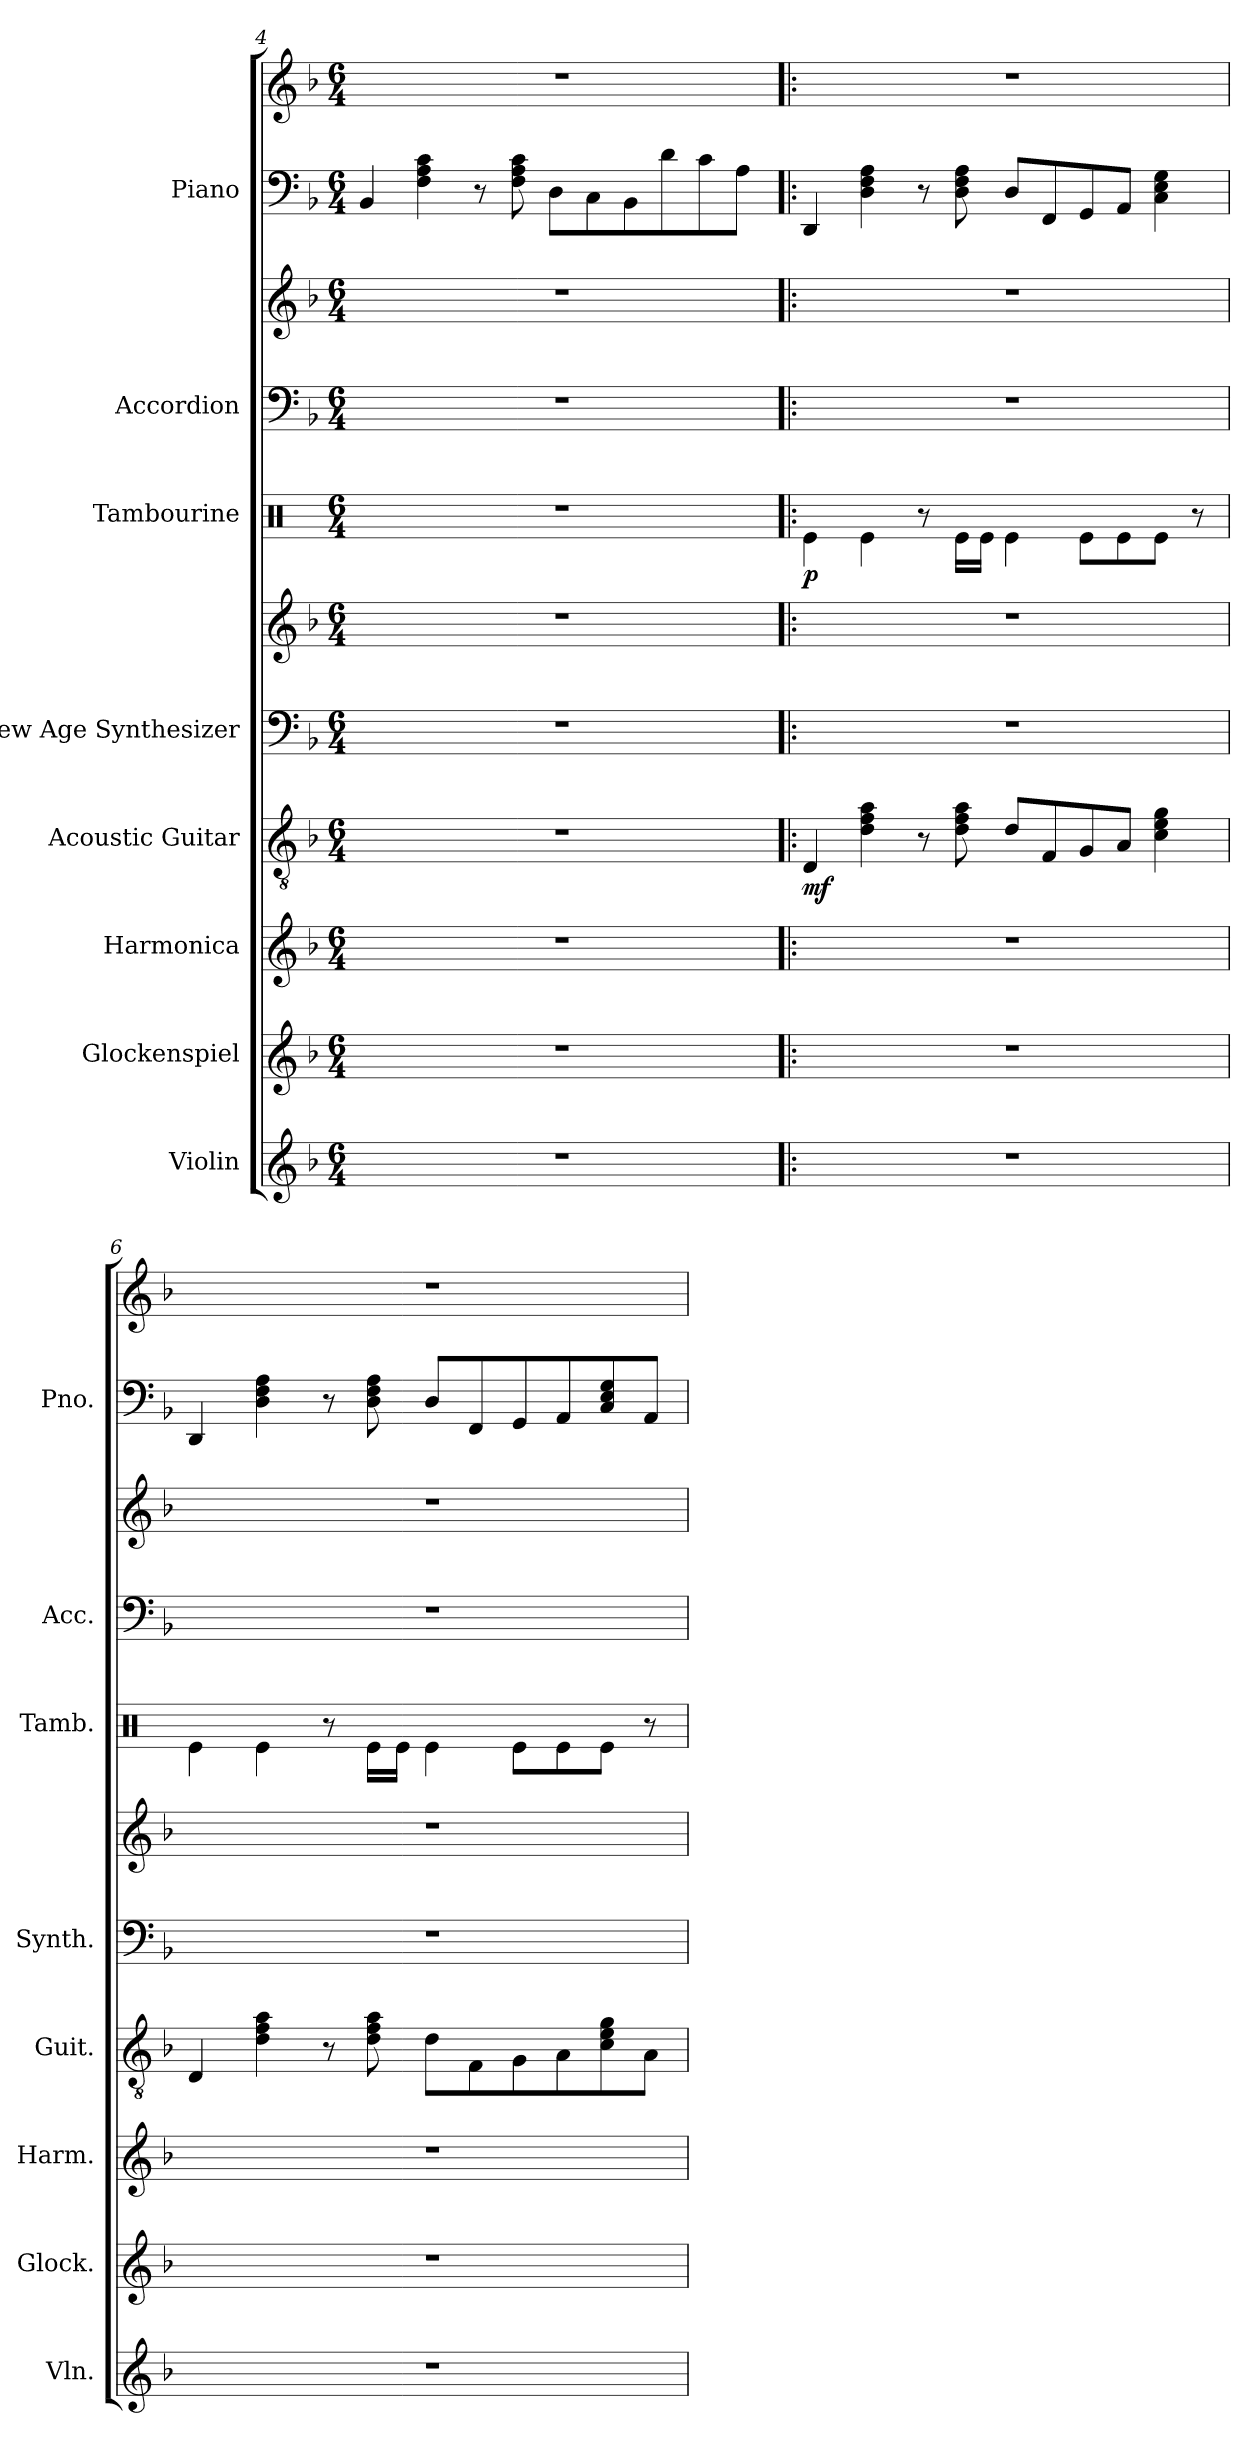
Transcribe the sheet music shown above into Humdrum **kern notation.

**kern	**kern	**kern	**kern	**dynam	**kern	**kern	**kern	**dynam	**kern	**kern	**kern	**kern
*part8	*part7	*part6	*part5	*part5	*part4	*part4	*part3	*part3	*part2	*part2	*part1	*part1
*staff11	*staff10	*staff9	*staff8	*staff8	*staff7	*staff6	*staff5	*staff5	*staff4	*staff3	*staff2	*staff1
*I"Violin	*I"Glockenspiel	*I"Harmonica	*I"Acoustic Guitar	*	*I"New Age Synthesizer	*	*I"Tambourine	*	*I"Accordion	*	*I"Piano	*
*I'Vln.	*I'Glock.	*I'Harm.	*I'Guit.	*	*I'Synth.	*	*I'Tamb.	*	*I'Acc.	*	*I'Pno.	*
!!LO:PB:g=z
*clefG2	*clefG2	*clefG2	*clefGv2	*	*clefF4	*clefG2	*clefX	*	*clefF4	*clefG2	*clefF4	*clefG2
*	*ITrd-14c-24	*	*	*	*	*	*	*	*	*	*	*
*k[b-]	*k[b-]	*k[b-]	*k[b-]	*	*k[b-]	*k[b-]	*k[]	*	*k[b-]	*k[b-]	*k[b-]	*k[b-]
*M6/4	*M6/4	*M6/4	*M6/4	*	*M6/4	*M6/4	*M6/4	*	*M6/4	*M6/4	*M6/4	*M6/4
=4	=4	=4	=4	=4	=4	=4	=4	=4	=4	=4	=4	=4
1.r	1.r	1.r	1.r	.	1.r	1.r	1.r	.	1.r	1.r	4BB-/	1.r
.	.	.	.	.	.	.	.	.	.	.	4F\ 4A\ 4c\	.
.	.	.	.	.	.	.	.	.	.	.	8r	.
.	.	.	.	.	.	.	.	.	.	.	8F\ 8A\ 8c\	.
.	.	.	.	.	.	.	.	.	.	.	8D\L	.
.	.	.	.	.	.	.	.	.	.	.	8C\	.
.	.	.	.	.	.	.	.	.	.	.	8BB-\	.
.	.	.	.	.	.	.	.	.	.	.	8d\	.
.	.	.	.	.	.	.	.	.	.	.	8c\	.
.	.	.	.	.	.	.	.	.	.	.	8A\J	.
=5!|:	=5!|:	=5!|:	=5!|:	=5!|:	=5!|:	=5!|:	=5!|:	=5!|:	=5!|:	=5!|:	=5!|:	=5!|:
!	!	!	!	!LO:DY:b	!	!	!	!LO:DY:b	!	!	!	!
1.r	1.r	1.r	4D/	mf	1.r	1.r	4Re\	p	1.r	1.r	4DD/	1.r
.	.	.	4d\ 4f\ 4a\	.	.	.	4Re\	.	.	.	4D\ 4F\ 4A\	.
.	.	.	8r	.	.	.	8r	.	.	.	8r	.
.	.	.	8d\ 8f\ 8a\	.	.	.	16Re\LL	.	.	.	8D\ 8F\ 8A\	.
.	.	.	.	.	.	.	16Re\JJ	.	.	.	.	.
.	.	.	8d/L	.	.	.	4Re\	.	.	.	8D/L	.
.	.	.	8F/	.	.	.	.	.	.	.	8FF/	.
.	.	.	8G/	.	.	.	8Re\L	.	.	.	8GG/	.
.	.	.	8A/J	.	.	.	8Re\	.	.	.	8AA/J	.
.	.	.	4c\ 4e\ 4g\	.	.	.	8Re\J	.	.	.	4C\ 4E\ 4G\	.
.	.	.	.	.	.	.	8r	.	.	.	.	.
=6	=6	=6	=6	=6	=6	=6	=6	=6	=6	=6	=6	=6
1.r	1.r	1.r	4D/	.	1.r	1.r	4Re\	.	1.r	1.r	4DD/	1.r
.	.	.	4d\ 4f\ 4a\	.	.	.	4Re\	.	.	.	4D\ 4F\ 4A\	.
.	.	.	8r	.	.	.	8r	.	.	.	8r	.
.	.	.	8d\ 8f\ 8a\	.	.	.	16Re\LL	.	.	.	8D\ 8F\ 8A\	.
.	.	.	.	.	.	.	16Re\JJ	.	.	.	.	.
.	.	.	8d\L	.	.	.	4Re\	.	.	.	8D/L	.
.	.	.	8F\	.	.	.	.	.	.	.	8FF/	.
.	.	.	8G\	.	.	.	8Re\L	.	.	.	8GG/	.
.	.	.	8A\	.	.	.	8Re\	.	.	.	8AA/	.
.	.	.	8c\ 8e\ 8g\	.	.	.	8Re\J	.	.	.	8C/ 8E/ 8G/	.
.	.	.	8A\J	.	.	.	8r	.	.	.	8AA/J	.
=	=	=	=	=	=	=	=	=	=	=	=	=
*-	*-	*-	*-	*-	*-	*-	*-	*-	*-	*-	*-	*-
